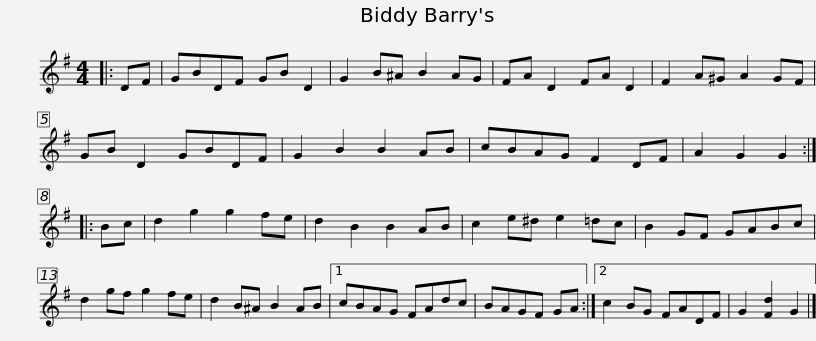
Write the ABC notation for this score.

X:1
L:1/8
M:4/4
I:linebreak $
K:G
V:1 treble
V:1
|: DF | GBDF GB D2 | G2 B^A B2 AG | FA D2 FA D2 | F2 A^G A2 GF | %5
 GB D2 GBDF | G2 B2 B2 AB |$ cBAG F2 DF | A2 G2 G2 :: Bc | %10
 d2 g2 g2 fe | d2 B2 B2 AB | c2 e^d e2 =dc | B2 GF GABc | d2 gf g2 fe |$ %15
 d2 B^A B2 AB |1 cBAG FAdc | BAGF GA :|2 c2 BG FADF | G2 [Fd]2 G2 |] %20
